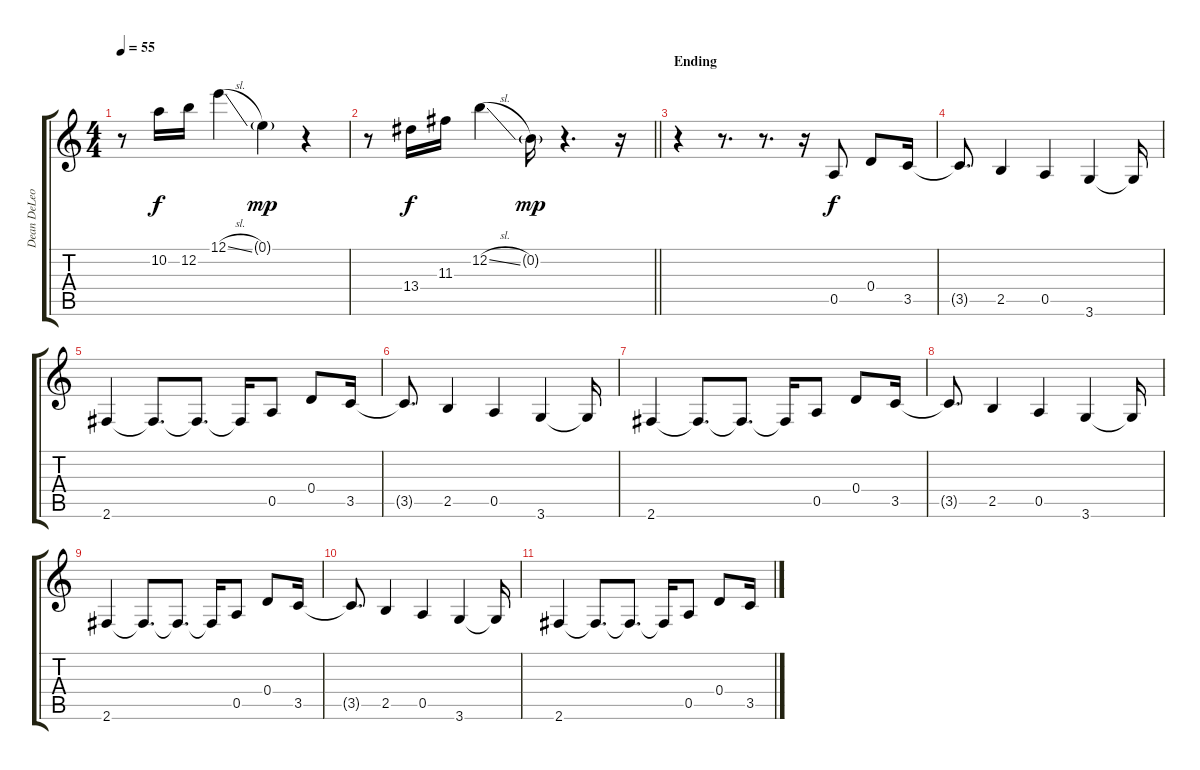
\track ("Dean DeLeo - Guitar 2" "Dean DeLeo") {instrument electricguitarclean}
\staff {score tabs}
\tuning (E4 B3 G3 D3 A2 E2) {hide}
\ts (4 4)
\tempo 55
\clef g2
\ks c
r.8{dy f} 10.2.16 12.2.16 12.1{sl}.4 0.1{g}.4{dy mp} r.4 |
\barLineRight lightlight
r.8 13.4.16{dy f} 11.3.16 12.2{sl}.4 0.2{g}.16{dy mp} r.4{d} r.16 |
\section ("" "Ending")
r.4{balance 16} r.8{d} r.8{d} r.16 0.5.8{dy f} 0.4.8 3.5.16 |
3.5{t}.8{d} 2.5.4 0.5.4 3.6.4 3.6{t}.16 |
2.6.4 2.6{t}.8{d} 2.6{t}.8{d} 2.6{t}.16 0.5.8 0.4.8 3.5.16 |
3.5{t}.8{d} 2.5.4 0.5.4 3.6.4 3.6{t}.16 |
2.6.4 2.6{t}.8{d} 2.6{t}.8{d} 2.6{t}.16 0.5.8 0.4.8 3.5.16 |
3.5{t}.8{d} 2.5.4{volume 0} 0.5.4 3.6.4 3.6{t}.16 |
2.6.4 2.6{t}.8{d} 2.6{t}.8{d} 2.6{t}.16 0.5.8 0.4.8 3.5.16 |
3.5{t}.8{d} 2.5.4 0.5.4 3.6.4 3.6{t}.16 |
2.6.4 2.6{t}.8{d} 2.6{t}.8{d} 2.6{t}.16 0.5.8 0.4.8 3.5.16
